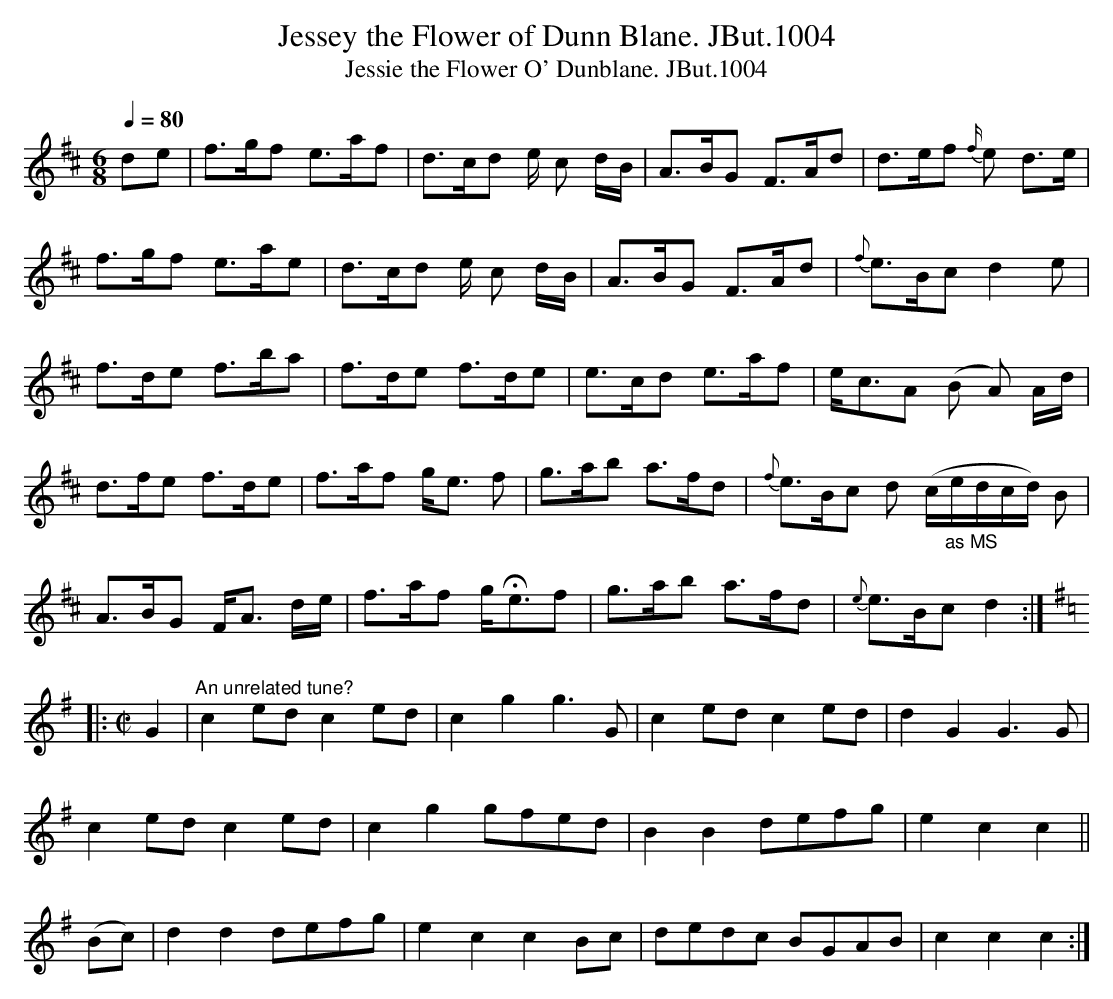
X:1
T:Jessey the Flower of Dunn Blane. JBut.1004
T:Jessie the Flower O' Dunblane. JBut.1004
M:6/8
L:1/8
Q:1/4=80
K:D
de|f>gf e>af|d>cd e/ c d/B/|A>BG F>Ad|d>ef {f/}e d>e|
f>gf e>ae|d>cd e/ c d/B/|A>BG F>Ad|{f}e>Bc d2e|
f>de f>ba|f>de f>de|e>cd e>af|e<cA (B A) A/d/|
d>fe f>de|f>af g<e f|g>ab a>fd|{f}e>Bc d (c/"_as MS"e/d/c/d/) B|
A>BG F<A d/e/|f>af g<!fermata!ef|g>ab a>fd|{e}e>Bc d2:|
|:[M:C|][K:G]G2|"^An unrelated tune?"c2 ed c2 ed|c2g2g2>G2|c2edc2ed|d2G2G2>G2|
c2edc2ed|c2g2gfed|B2B2defg|e2c2c2w||
(Bc)|d2d2defg|e2c2c2 Bc|dedc BGAB|c2c2c2:|
